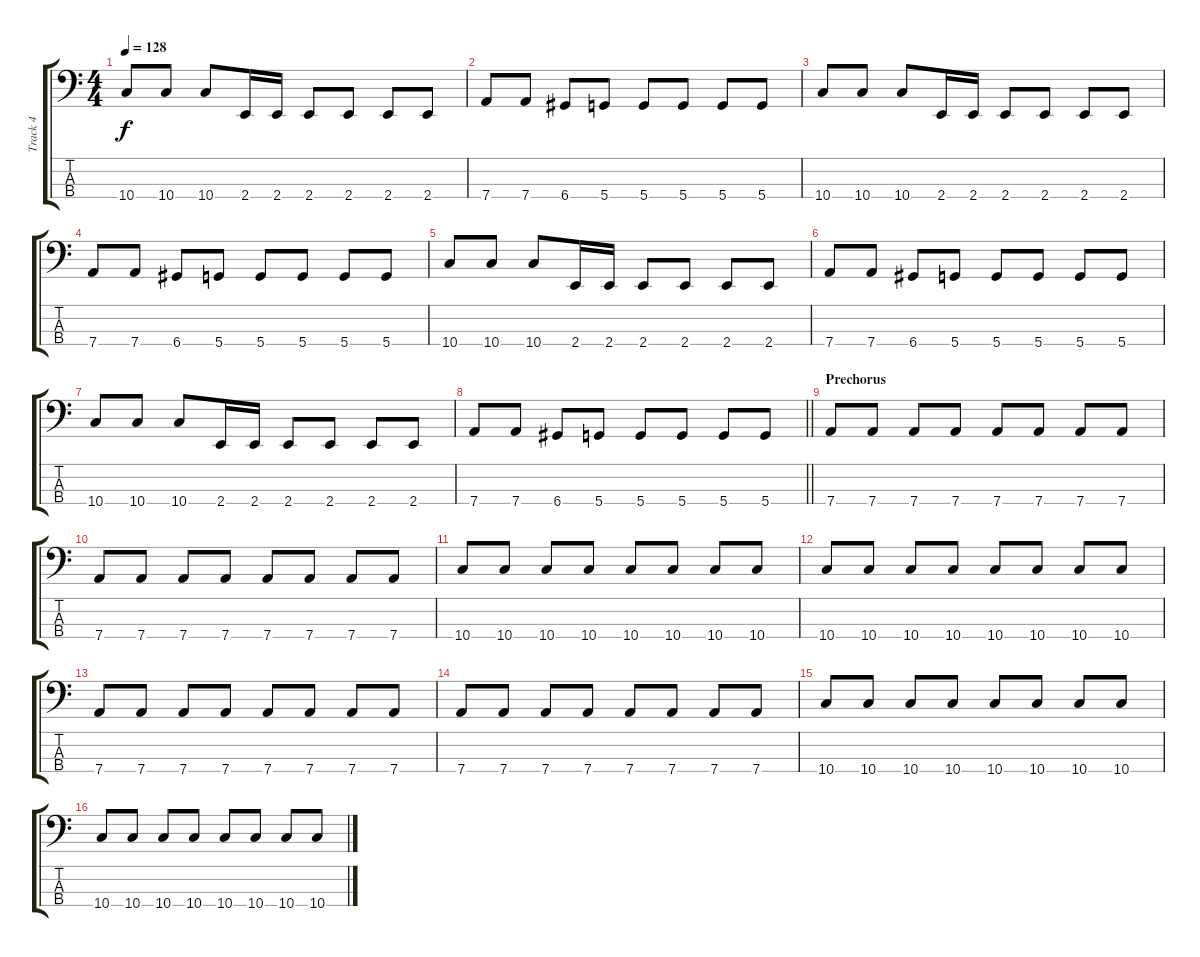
\track ("Track 4" "Track 4") {instrument slapbass2}
\staff {score tabs}
\tuning (G2 D2 A1 D1) {hide}
\ts (4 4)
\tempo 128
\clef f4
\ks c
10.4.8{dy f} 10.4.8 10.4.8 2.4.16 2.4.16 2.4.8 2.4.8 2.4.8 2.4.8 |
7.4.8 7.4.8 6.4.8 5.4.8 5.4.8 5.4.8 5.4.8 5.4.8 |
10.4.8 10.4.8 10.4.8 2.4.16 2.4.16 2.4.8 2.4.8 2.4.8 2.4.8 |
7.4.8 7.4.8 6.4.8 5.4.8 5.4.8 5.4.8 5.4.8 5.4.8 |
10.4.8 10.4.8 10.4.8 2.4.16 2.4.16 2.4.8 2.4.8 2.4.8 2.4.8 |
7.4.8 7.4.8 6.4.8 5.4.8 5.4.8 5.4.8 5.4.8 5.4.8 |
10.4.8 10.4.8 10.4.8 2.4.16 2.4.16 2.4.8 2.4.8 2.4.8 2.4.8 |
\barLineRight lightlight
7.4.8 7.4.8 6.4.8 5.4.8 5.4.8 5.4.8 5.4.8 5.4.8 |
\section ("" "Prechorus")
7.4.8 7.4.8 7.4.8 7.4.8 7.4.8 7.4.8 7.4.8 7.4.8 |
7.4.8 7.4.8 7.4.8 7.4.8 7.4.8 7.4.8 7.4.8 7.4.8 |
10.4.8 10.4.8 10.4.8 10.4.8 10.4.8 10.4.8 10.4.8 10.4.8 |
10.4.8 10.4.8 10.4.8 10.4.8 10.4.8 10.4.8 10.4.8 10.4.8 |
7.4.8 7.4.8 7.4.8 7.4.8 7.4.8 7.4.8 7.4.8 7.4.8 |
7.4.8 7.4.8 7.4.8 7.4.8 7.4.8 7.4.8 7.4.8 7.4.8 |
10.4.8 10.4.8 10.4.8 10.4.8 10.4.8 10.4.8 10.4.8 10.4.8 |
10.4.8 10.4.8 10.4.8 10.4.8 10.4.8 10.4.8 10.4.8 10.4.8
